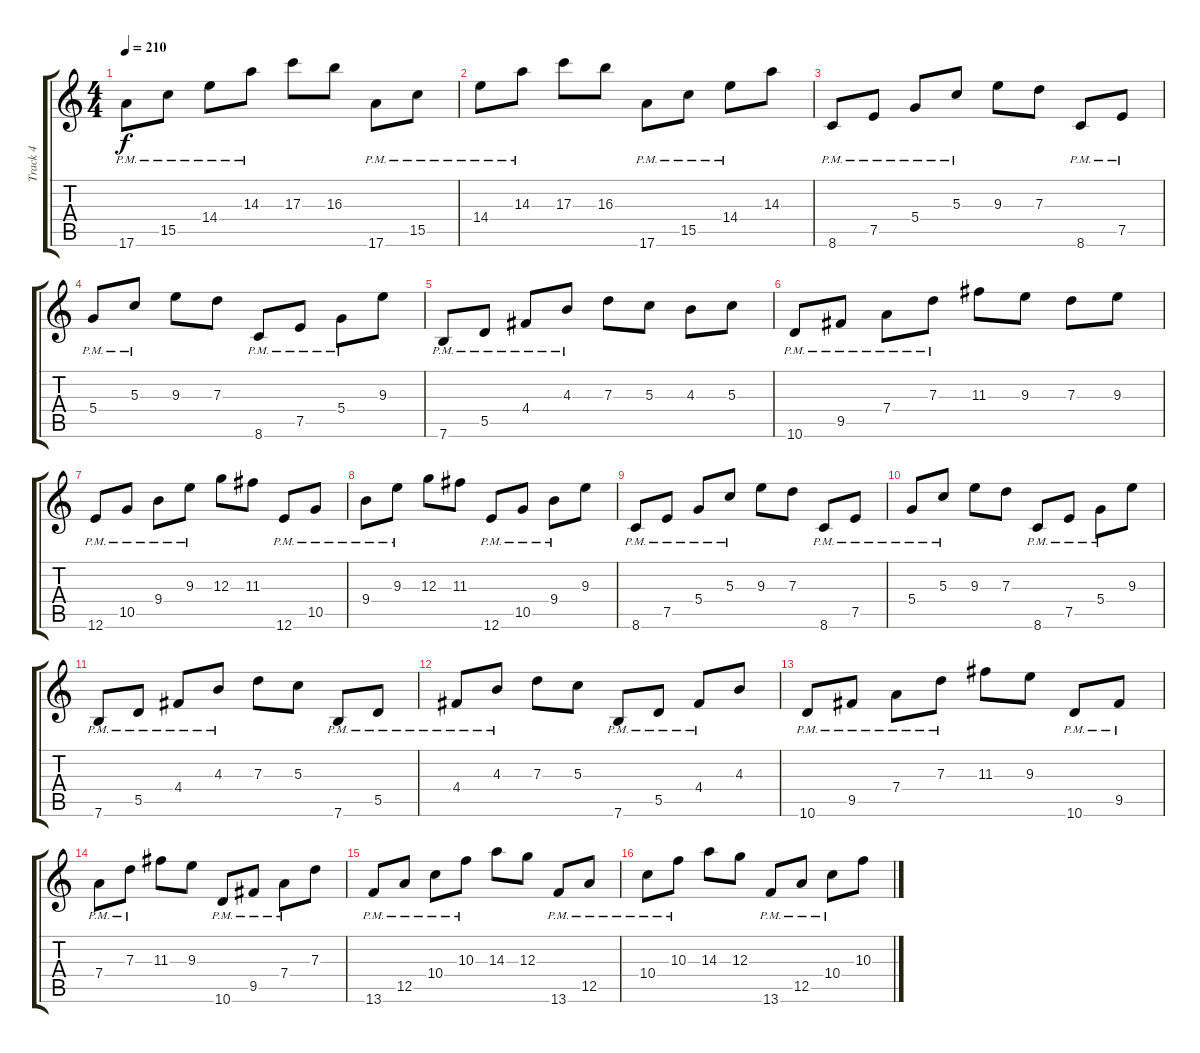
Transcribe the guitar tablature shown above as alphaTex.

\track ("Track 4" "Track 4") {instrument overdrivenguitar}
\staff {score tabs}
\tuning (E4 B3 G3 D3 A2 E2) {hide}
\ts (4 4)
\tempo 210
\clef g2
\ks c
17.6{pm}.8{dy f} 15.5{pm}.8 14.4{pm}.8 14.3{pm}.8 17.3.8 16.3.8 17.6{pm}.8 15.5{pm}.8 |
14.4{pm}.8 14.3{pm}.8 17.3.8 16.3.8 17.6{pm}.8 15.5{pm}.8 14.4{pm}.8 14.3.8 |
8.6{pm}.8 7.5{pm}.8 5.4{pm}.8 5.3{pm}.8 9.3.8 7.3.8 8.6{pm}.8 7.5{pm}.8 |
5.4{pm}.8 5.3{pm}.8 9.3.8 7.3.8 8.6{pm}.8 7.5{pm}.8 5.4{pm}.8 9.3.8 |
7.6{pm}.8 5.5{pm}.8 4.4{pm}.8 4.3{pm}.8 7.3.8 5.3.8 4.3.8 5.3.8 |
10.6{pm}.8 9.5{pm}.8 7.4{pm}.8 7.3{pm}.8 11.3.8 9.3.8 7.3.8 9.3.8 |
12.6{pm}.8 10.5{pm}.8 9.4{pm}.8 9.3{pm}.8 12.3.8 11.3.8 12.6{pm}.8 10.5{pm}.8 |
9.4{pm}.8 9.3{pm}.8 12.3.8 11.3.8 12.6{pm}.8 10.5{pm}.8 9.4{pm}.8 9.3.8 |
8.6{pm}.8 7.5{pm}.8 5.4{pm}.8 5.3{pm}.8 9.3.8 7.3.8 8.6{pm}.8 7.5{pm}.8 |
5.4{pm}.8 5.3{pm}.8 9.3.8 7.3.8 8.6{pm}.8 7.5{pm}.8 5.4{pm}.8 9.3.8 |
7.6{pm}.8 5.5{pm}.8 4.4{pm}.8 4.3{pm}.8 7.3.8 5.3.8 7.6{pm}.8 5.5{pm}.8 |
4.4{pm}.8 4.3{pm}.8 7.3.8 5.3.8 7.6{pm}.8 5.5{pm}.8 4.4{pm}.8 4.3.8 |
10.6{pm}.8 9.5{pm}.8 7.4{pm}.8 7.3{pm}.8 11.3.8 9.3.8 10.6{pm}.8 9.5{pm}.8 |
7.4{pm}.8 7.3{pm}.8 11.3.8 9.3.8 10.6{pm}.8 9.5{pm}.8 7.4{pm}.8 7.3.8 |
13.6{pm}.8 12.5{pm}.8 10.4{pm}.8 10.3{pm}.8 14.3.8 12.3.8 13.6{pm}.8 12.5{pm}.8 |
10.4{pm}.8 10.3{pm}.8 14.3.8 12.3.8 13.6{pm}.8 12.5{pm}.8 10.4{pm}.8 10.3.8
